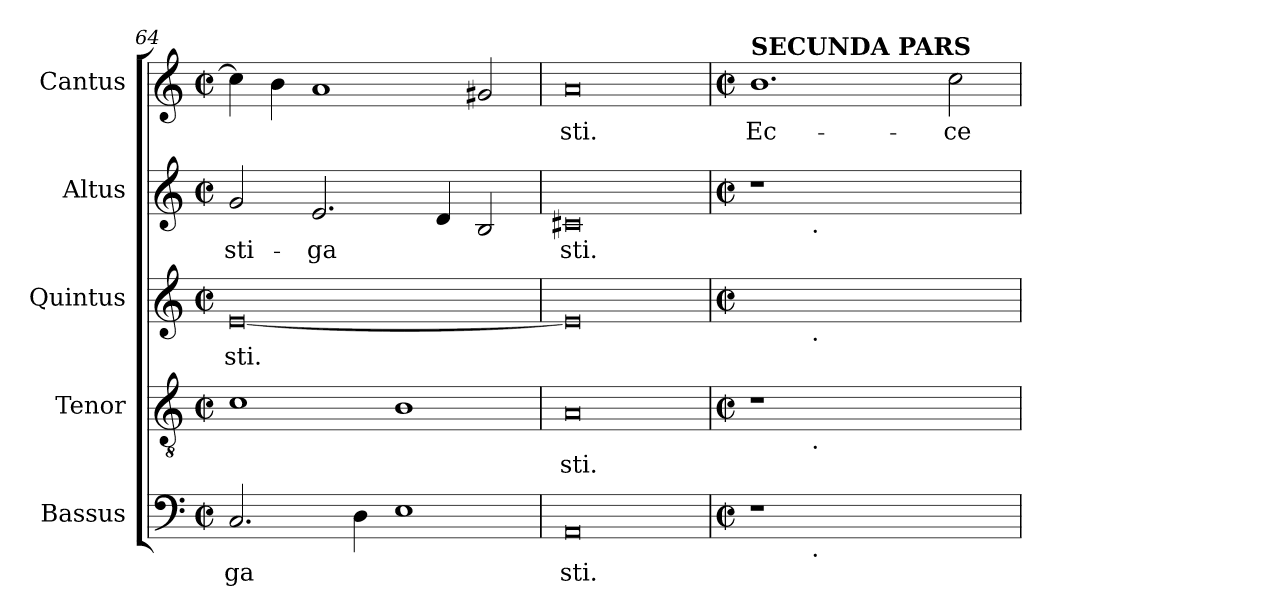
**kern	**text	**kern	**text	**kern	**text	**kern	**text	**kern	**text
*part5	*part5	*part4	*part4	*part3	*part3	*part2	*part2	*part1	*part1
*staff5	*staff5	*staff4	*staff4	*staff3	*staff3	*staff2	*staff2	*staff1	*staff1
*I"Bassus	*	*I"Tenor	*	*I"Quintus	*	*I"Altus	*	*I"Cantus	*
*clefF4	*	*clefGv2	*	*clefG2	*	*clefG2	*	*clefG2	*
*k[]	*	*k[]	*	*k[]	*	*k[]	*	*k[]	*
*C:	*	*C:	*	*C:	*	*C:	*	*C:	*
*M2/2	*	*M2/2	*	*M2/2	*	*M2/2	*	*M2/2	*
*met(c|)	*	*met(c|)	*	*met(c|)	*	*met(c|)	*	*met(c|)	*
=64	=64	=64	=64	=64	=64	=64	=64	=64	=64
!	!LO:LY:b:cj	!	!LO:LY:b:cj	!	!LO:LY:b:cj	!	!LO:LY:b:cj	!	!LO:LY:b:cj
2.C/	ga	1c	--	[<0e	-sti.	2g/	-sti-	4cc\]	--
!	!	!	!	!	!	!	!	!	!LO:LY:b:cj
.	.	.	.	.	.	.	.	4b\	--
!	!	!	!	!	!	!	!LO:LY:b:cj	!	!LO:LY:b:cj
.	.	.	.	.	.	2.e/	-ga-	1a	--
!	!LO:LY:b:cj	!	!	!	!	!	!	!	!
4D\	.	.	.	.	.	.	.	.	.
!	!LO:LY:b:cj	!	!LO:LY:b:cj	!	!	!	!	!	!
1E	.	1B	--	.	.	.	.	.	.
!	!	!	!	!	!	!	!LO:LY:b:cj	!	!
.	.	.	.	.	.	4d/	--	.	.
!	!	!	!	!	!	!	!LO:LY:b:cj	!	!LO:LY:b:cj
.	.	.	.	.	.	2B/	--	2g#/	--
=65	=65	=65	=65	=65	=65	=65	=65	=65	=65
!	!LO:LY:b:cj	!	!LO:LY:b:cj	!	!LO:LY:b:cj	!	!LO:LY:b:cj	!	!LO:LY:b:cj
0AA	sti.	0A	-sti.	0e]	.	0c#X	-sti.	0a	-sti.
!!LO:PB:g=z
=66!	=66!	=66!	=66!	=66!	=66!	=66!	=66!	=66!	=66!
*M2/2	*	*M2/2	*	*M2/2	*	*M2/2	*	*M2/2	*
*met(c|)	*	*met(c|)	*	*met(c|)	*	*met(c|)	*	*met(c|)	*
!	!	!	!	!	!	!	!	!LO:TX:a:B:t=SECUNDA PARS	!
!	!	!	!	!	!	!	!	!	!LO:LY:b:cj
*^	*	*^	*	*	*	*^	*	*	*
1r	4...ryy	.	1r	4...ryy	.	4...ryy	.	1r	4...ryy	.	1.b	Ec-
!	!	!	!	!	!	!	!	!	!LO:TX:b:t=.	!	!	!
!	!	!	!	!	!	!LO:TX:b:t=.	!	!	!	!	!	!
!	!	!	!	!LO:TX:b:t=.	!	!	!	!	!	!	!	!
!	!LO:TX:b:t=.	!	!	!	!	!	!	!	!	!	!	!
.	1ryy	.	.	1ryy	.	1ryy	.	.	1ryy	.	.	.
1ryy	.	.	1ryy	.	.	.	.	1ryy	.	.	.	.
.	2ryy	.	.	2ryy	.	2ryy	.	.	2ryy	.	.	.
!	!	!	!	!	!	!	!	!	!	!	!	!LO:LY:b:cj
.	.	.	.	.	.	.	.	.	.	.	2cc\	-ce
.	32ryy	.	.	32ryy	.	32ryy	.	.	32ryy	.	.	.
*v	*v	*	*	*	*	*	*	*v	*v	*	*	*
*	*	*v	*v	*	*	*	*	*	*	*
=	=	=	=	=	=	=	=	=	=
*-	*-	*-	*-	*-	*-	*-	*-	*-	*-
